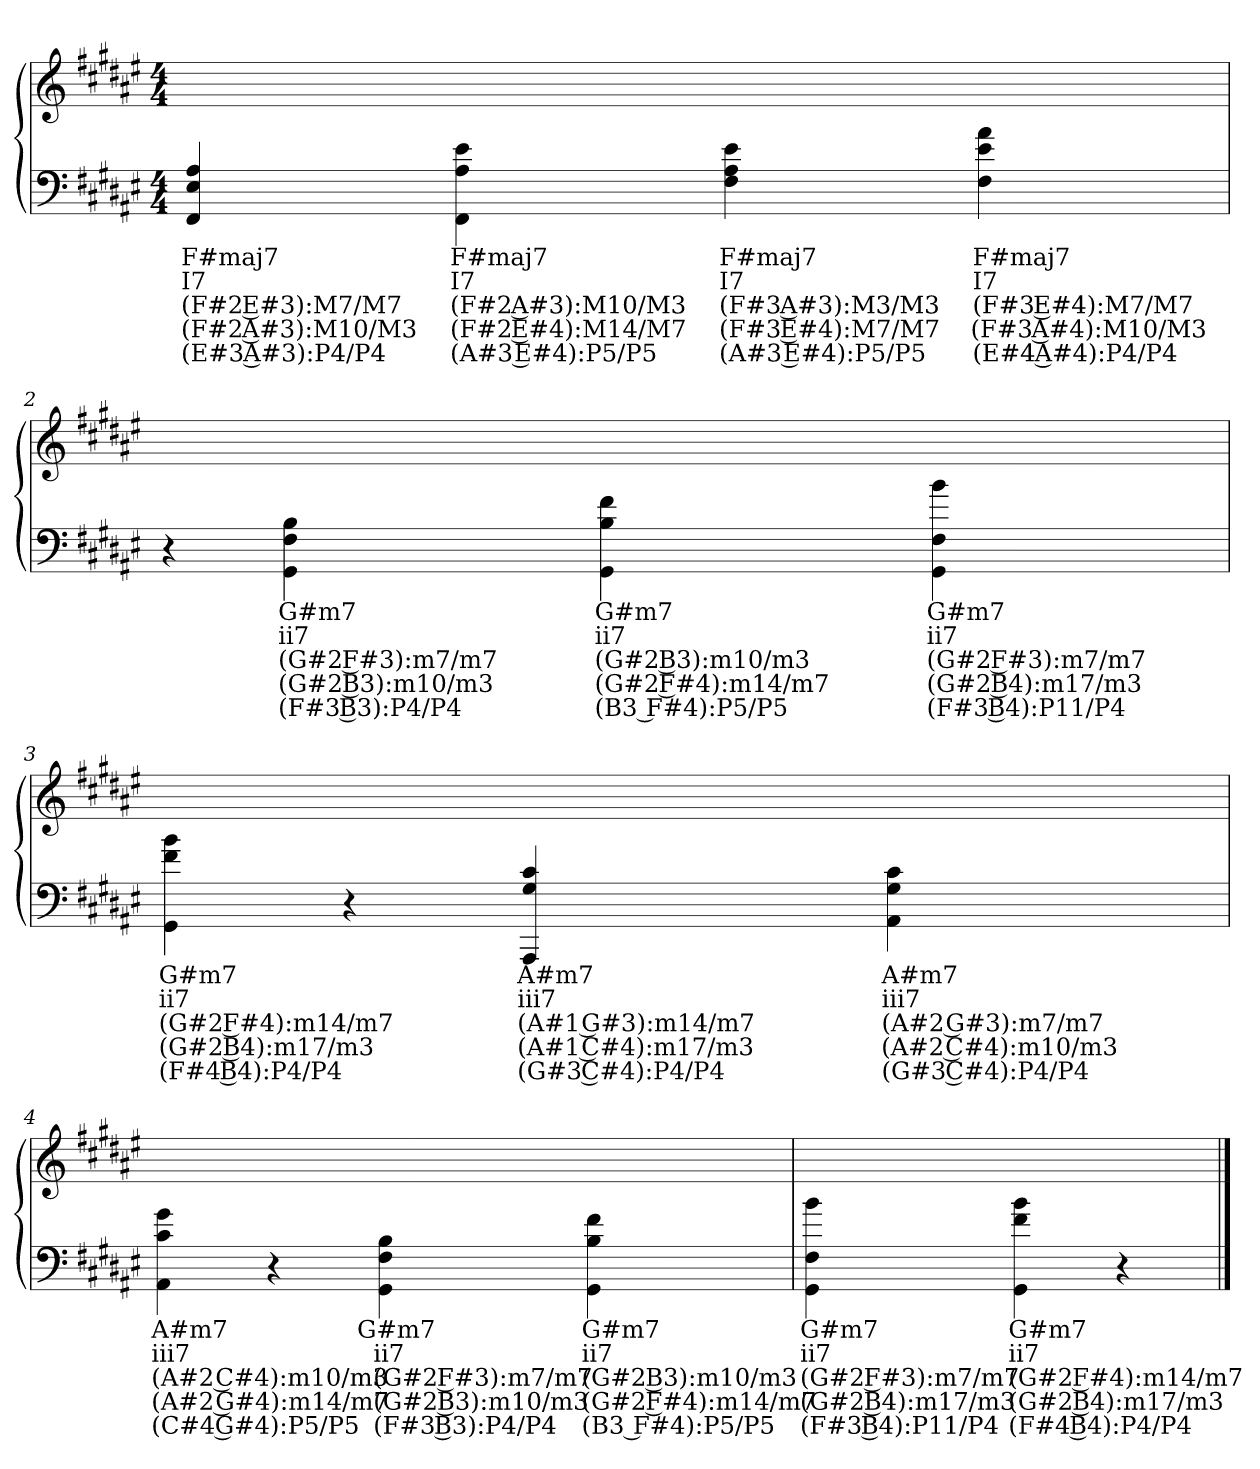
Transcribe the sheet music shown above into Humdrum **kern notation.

**kern	**text	**text	**text	**text	**text	**kern
*part2	*part2	*part2	*part2	*part2	*part2	*part1
*staff2	*staff2	*staff2	*staff2	*staff2	*staff2	*staff1
*clefF4	*	*	*	*	*	*clefG2
*k[f#c#g#d#a#e#]	*	*	*	*	*	*k[f#c#g#d#a#e#]
*F#:	*	*	*	*	*	*F#:
*M4/4	*	*	*	*	*	*M4/4
*MM60	*	*	*	*	*	*MM60
=1	=1	=1	=1	=1	=1	=1
4FF# 4E# 4A#	F#maj7	I7	(F#2 E#3):M7/M7	(F#2 A#3):M10/M3	(E#3 A#3):P4/P4	1ryy
4FF# 4A# 4e#	F#maj7	I7	(F#2 A#3):M10/M3	(F#2 E#4):M14/M7	(A#3 E#4):P5/P5	.
4F# 4A# 4e#	F#maj7	I7	(F#3 A#3):M3/M3	(F#3 E#4):M7/M7	(A#3 E#4):P5/P5	.
4F# 4e# 4a#	F#maj7	I7	(F#3 E#4):M7/M7	(F#3 A#4):M10/M3	(E#4 A#4):P4/P4	.
=2	=2	=2	=2	=2	=2	=2
4r	.	.	.	.	.	1ryy
4GG# 4F# 4B	G#m7	ii7	(G#2 F#3):m7/m7	(G#2 B3):m10/m3	(F#3 B3):P4/P4	.
4GG# 4B 4f#	G#m7	ii7	(G#2 B3):m10/m3	(G#2 F#4):m14/m7	(B3 F#4):P5/P5	.
4GG# 4F# 4b	G#m7	ii7	(G#2 F#3):m7/m7	(G#2 B4):m17/m3	(F#3 B4):P11/P4	.
=3	=3	=3	=3	=3	=3	=3
4GG# 4f# 4b	G#m7	ii7	(G#2 F#4):m14/m7	(G#2 B4):m17/m3	(F#4 B4):P4/P4	1ryy
4r	.	.	.	.	.	.
4AAA# 4G# 4c#	A#m7	iii7	(A#1 G#3):m14/m7	(A#1 C#4):m17/m3	(G#3 C#4):P4/P4	.
4AA# 4G# 4c#	A#m7	iii7	(A#2 G#3):m7/m7	(A#2 C#4):m10/m3	(G#3 C#4):P4/P4	.
=4	=4	=4	=4	=4	=4	=4
4AA# 4c# 4g#	A#m7	iii7	(A#2 C#4):m10/m3	(A#2 G#4):m14/m7	(C#4 G#4):P5/P5	1ryy
4r	.	.	.	.	.	.
4GG# 4F# 4B	G#m7	ii7	(G#2 F#3):m7/m7	(G#2 B3):m10/m3	(F#3 B3):P4/P4	.
4GG# 4B 4f#	G#m7	ii7	(G#2 B3):m10/m3	(G#2 F#4):m14/m7	(B3 F#4):P5/P5	.
=5	=5	=5	=5	=5	=5	=5
4GG# 4F# 4b	G#m7	ii7	(G#2 F#3):m7/m7	(G#2 B4):m17/m3	(F#3 B4):P11/P4	2.ryy
4GG# 4f# 4b	G#m7	ii7	(G#2 F#4):m14/m7	(G#2 B4):m17/m3	(F#4 B4):P4/P4	.
4r	.	.	.	.	.	.
==	==	==	==	==	==	==
*-	*-	*-	*-	*-	*-	*-
